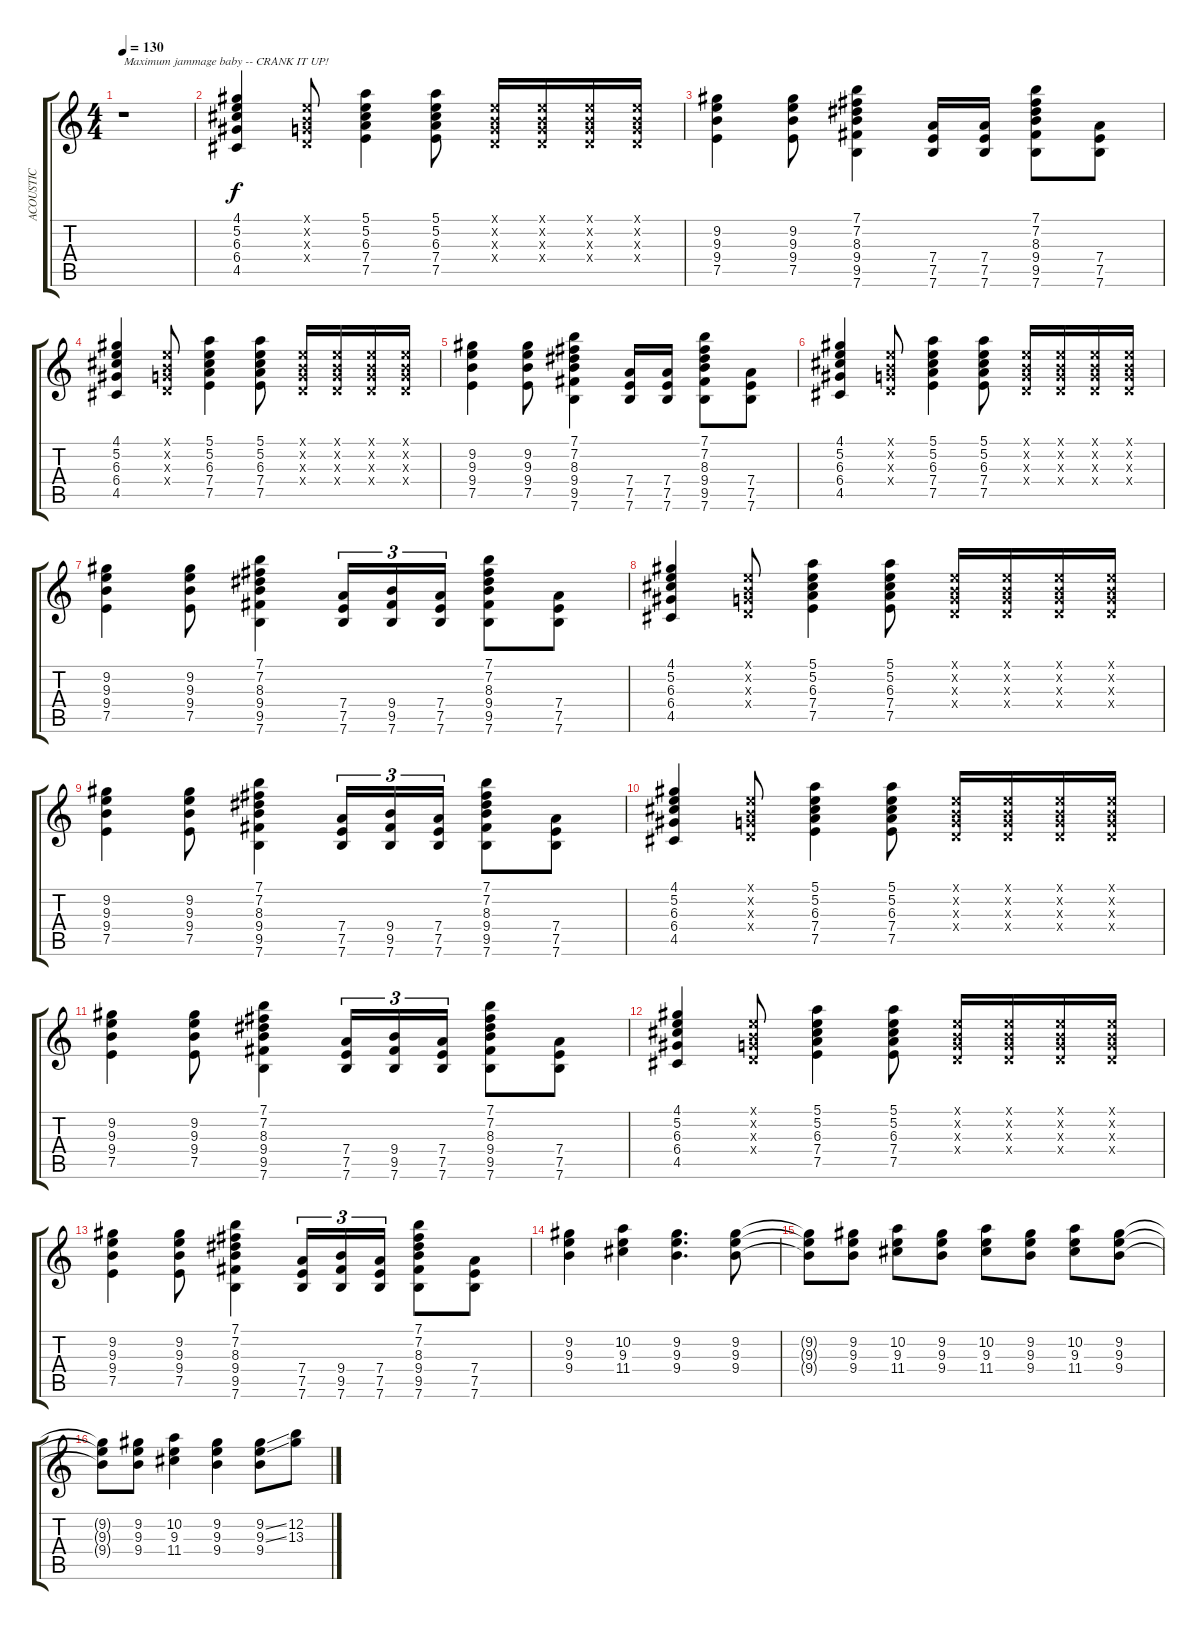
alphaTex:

\track ("ACOUSTIC" "ACOUSTIC") {instrument acousticguitarsteel}
\staff {score tabs}
\tuning (E4 B3 G3 D3 A2 E2) {hide}
\ts (4 4)
\tempo 130
\clef g2
\ks c
r.1{txt "Maximum jammage baby -- CRANK IT UP!" dy f instrument acousticguitarsteel} |
(4.1 5.2 6.3 6.4 4.5).4 (0.1{x} 0.2{x} 0.3{x} 0.4{x}).8 (5.1 5.2 6.3 7.4 7.5).4 (5.1 5.2 6.3 7.4 7.5).8 (0.1{x} 0.2{x} 0.3{x} 0.4{x}).16 (0.1{x} 0.2{x} 0.3{x} 0.4{x}).16 (0.1{x} 0.2{x} 0.3{x} 0.4{x}).16 (0.1{x} 0.2{x} 0.3{x} 0.4{x}).16 |
(9.2 9.3 9.4 7.5).4 (9.2 9.3 9.4 7.5).8 (7.1 7.2 8.3 9.4 9.5 7.6).4 (7.4 7.5 7.6).16 (7.4 7.5 7.6).16 (7.1 7.2 8.3 9.4 9.5 7.6).8 (7.4 7.5 7.6).8 |
(4.1 5.2 6.3 6.4 4.5).4 (0.1{x} 0.2{x} 0.3{x} 0.4{x}).8 (5.1 5.2 6.3 7.4 7.5).4 (5.1 5.2 6.3 7.4 7.5).8 (0.1{x} 0.2{x} 0.3{x} 0.4{x}).16 (0.1{x} 0.2{x} 0.3{x} 0.4{x}).16 (0.1{x} 0.2{x} 0.3{x} 0.4{x}).16 (0.1{x} 0.2{x} 0.3{x} 0.4{x}).16 |
(9.2 9.3 9.4 7.5).4 (9.2 9.3 9.4 7.5).8 (7.1 7.2 8.3 9.4 9.5 7.6).4 (7.4 7.5 7.6).16 (7.4 7.5 7.6).16 (7.1 7.2 8.3 9.4 9.5 7.6).8 (7.4 7.5 7.6).8 |
(4.1 5.2 6.3 6.4 4.5).4 (0.1{x} 0.2{x} 0.3{x} 0.4{x}).8 (5.1 5.2 6.3 7.4 7.5).4 (5.1 5.2 6.3 7.4 7.5).8 (0.1{x} 0.2{x} 0.3{x} 0.4{x}).16 (0.1{x} 0.2{x} 0.3{x} 0.4{x}).16 (0.1{x} 0.2{x} 0.3{x} 0.4{x}).16 (0.1{x} 0.2{x} 0.3{x} 0.4{x}).16 |
(9.2 9.3 9.4 7.5).4 (9.2 9.3 9.4 7.5).8 (7.1 7.2 8.3 9.4 9.5 7.6).4 (7.4 7.5 7.6).16{tu (3 2)} (9.4 9.5 7.6).16{tu (3 2)} (7.4 7.5 7.6).16{tu (3 2)} (7.1 7.2 8.3 9.4 9.5 7.6).8 (7.4 7.5 7.6).8 |
(4.1 5.2 6.3 6.4 4.5).4 (0.1{x} 0.2{x} 0.3{x} 0.4{x}).8 (5.1 5.2 6.3 7.4 7.5).4 (5.1 5.2 6.3 7.4 7.5).8 (0.1{x} 0.2{x} 0.3{x} 0.4{x}).16 (0.1{x} 0.2{x} 0.3{x} 0.4{x}).16 (0.1{x} 0.2{x} 0.3{x} 0.4{x}).16 (0.1{x} 0.2{x} 0.3{x} 0.4{x}).16 |
(9.2 9.3 9.4 7.5).4 (9.2 9.3 9.4 7.5).8 (7.1 7.2 8.3 9.4 9.5 7.6).4 (7.4 7.5 7.6).16{tu (3 2)} (9.4 9.5 7.6).16{tu (3 2)} (7.4 7.5 7.6).16{tu (3 2)} (7.1 7.2 8.3 9.4 9.5 7.6).8 (7.4 7.5 7.6).8 |
(4.1 5.2 6.3 6.4 4.5).4 (0.1{x} 0.2{x} 0.3{x} 0.4{x}).8 (5.1 5.2 6.3 7.4 7.5).4 (5.1 5.2 6.3 7.4 7.5).8 (0.1{x} 0.2{x} 0.3{x} 0.4{x}).16 (0.1{x} 0.2{x} 0.3{x} 0.4{x}).16 (0.1{x} 0.2{x} 0.3{x} 0.4{x}).16 (0.1{x} 0.2{x} 0.3{x} 0.4{x}).16 |
(9.2 9.3 9.4 7.5).4 (9.2 9.3 9.4 7.5).8 (7.1 7.2 8.3 9.4 9.5 7.6).4 (7.4 7.5 7.6).16{tu (3 2)} (9.4 9.5 7.6).16{tu (3 2)} (7.4 7.5 7.6).16{tu (3 2)} (7.1 7.2 8.3 9.4 9.5 7.6).8 (7.4 7.5 7.6).8 |
(4.1 5.2 6.3 6.4 4.5).4 (0.1{x} 0.2{x} 0.3{x} 0.4{x}).8 (5.1 5.2 6.3 7.4 7.5).4 (5.1 5.2 6.3 7.4 7.5).8 (0.1{x} 0.2{x} 0.3{x} 0.4{x}).16 (0.1{x} 0.2{x} 0.3{x} 0.4{x}).16 (0.1{x} 0.2{x} 0.3{x} 0.4{x}).16 (0.1{x} 0.2{x} 0.3{x} 0.4{x}).16 |
(9.2 9.3 9.4 7.5).4 (9.2 9.3 9.4 7.5).8 (7.1 7.2 8.3 9.4 9.5 7.6).4 (7.4 7.5 7.6).16{tu (3 2)} (9.4 9.5 7.6).16{tu (3 2)} (7.4 7.5 7.6).16{tu (3 2)} (7.1 7.2 8.3 9.4 9.5 7.6).8 (7.4 7.5 7.6).8 |
(9.2 9.3 9.4).4 (10.2 9.3 11.4).4 (9.2 9.3 9.4).4{d} (9.2 9.3 9.4).8 |
(9.2{t} 9.3{t} 9.4{t}).8 (9.2 9.3 9.4).8 (10.2 9.3 11.4).8 (9.2 9.3 9.4).8 (10.2 9.3 11.4).8 (9.2 9.3 9.4).8 (10.2 9.3 11.4).8 (9.2 9.3 9.4).8 |
(9.2{t} 9.3{t} 9.4{t}).8 (9.2 9.3 9.4).8 (10.2 9.3 11.4).4 (9.2 9.3 9.4).4 (9.2{ss} 9.3{ss} 9.4).8 (12.2 13.3).8
